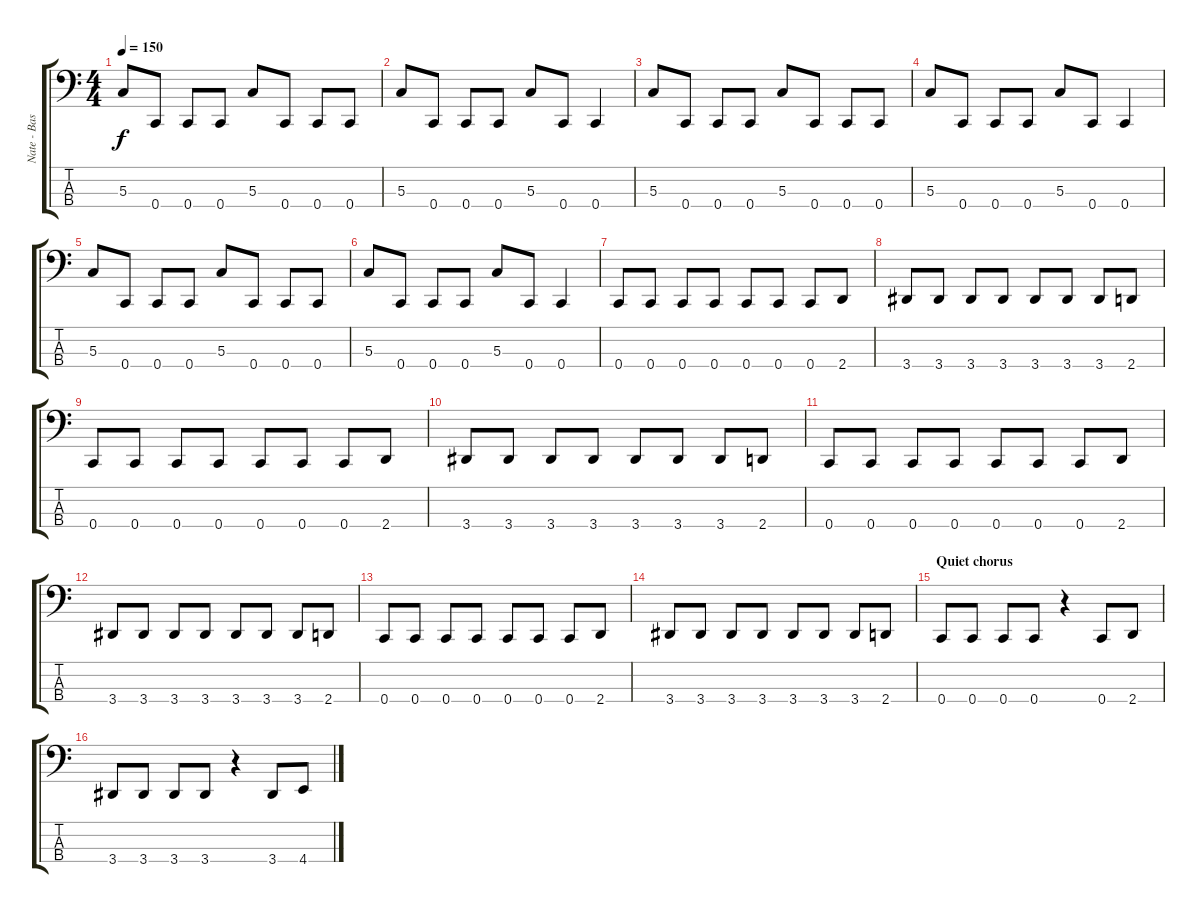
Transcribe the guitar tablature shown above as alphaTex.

\track ("Nate - Bass" "Nate - Bas") {instrument electricbassfinger}
\staff {score tabs}
\tuning (F2 C2 G1 C1) {hide}
\ts (4 4)
\tempo 150
\clef f4
\ks c
5.3.8{dy f} 0.4.8 0.4.8 0.4.8 5.3.8 0.4.8 0.4.8 0.4.8 |
5.3.8 0.4.8 0.4.8 0.4.8 5.3.8 0.4.8 0.4.4 |
5.3.8 0.4.8 0.4.8 0.4.8 5.3.8 0.4.8 0.4.8 0.4.8 |
5.3.8 0.4.8 0.4.8 0.4.8 5.3.8 0.4.8 0.4.4 |
5.3.8 0.4.8 0.4.8 0.4.8 5.3.8 0.4.8 0.4.8 0.4.8 |
5.3.8 0.4.8 0.4.8 0.4.8 5.3.8 0.4.8 0.4.4 |
0.4.8 0.4.8 0.4.8 0.4.8 0.4.8 0.4.8 0.4.8 2.4.8 |
3.4.8 3.4.8 3.4.8 3.4.8 3.4.8 3.4.8 3.4.8 2.4.8 |
0.4.8 0.4.8 0.4.8 0.4.8 0.4.8 0.4.8 0.4.8 2.4.8 |
3.4.8 3.4.8 3.4.8 3.4.8 3.4.8 3.4.8 3.4.8 2.4.8 |
0.4.8 0.4.8 0.4.8 0.4.8 0.4.8 0.4.8 0.4.8 2.4.8 |
3.4.8 3.4.8 3.4.8 3.4.8 3.4.8 3.4.8 3.4.8 2.4.8 |
0.4.8 0.4.8 0.4.8 0.4.8 0.4.8 0.4.8 0.4.8 2.4.8 |
3.4.8 3.4.8 3.4.8 3.4.8 3.4.8 3.4.8 3.4.8 2.4.8 |
\section ("" "Quiet chorus")
0.4.8 0.4.8 0.4.8 0.4.8 r.4 0.4.8 2.4.8 |
3.4.8 3.4.8 3.4.8 3.4.8 r.4 3.4.8 4.4.8
